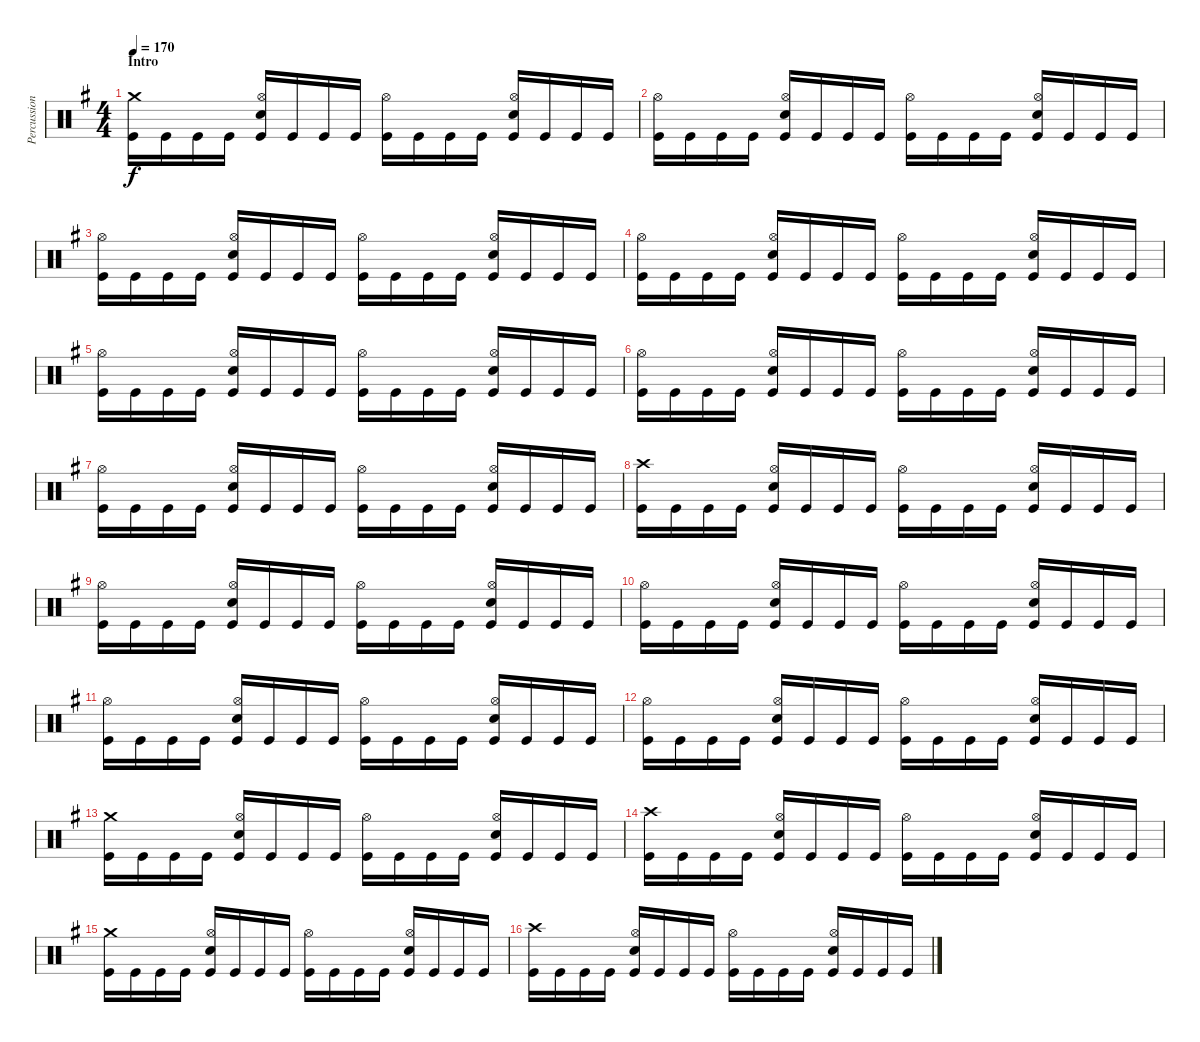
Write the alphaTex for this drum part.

\track ("Percussion" "Percussion") {instrument percussion}
\staff {score}
\articulation defaults
\ts (4 4)
\section ("" "Intro")
\tempo 170
\clef neutral
\ks g
("Crash medium (hit)" "Kick (hit)").16{dy f} "Kick (hit)".16 "Kick (hit)".16 "Kick (hit)".16 ("Hi-Hat (open)" "Snare (hit) 2" "Kick (hit)").16 "Kick (hit)".16 "Kick (hit)".16 "Kick (hit)".16 ("Hi-Hat (open)" "Kick (hit)").16 "Kick (hit)".16 "Kick (hit)".16 "Kick (hit)".16 ("Hi-Hat (open)" "Snare (hit) 2" "Kick (hit)").16 "Kick (hit)".16 "Kick (hit)".16 "Kick (hit)".16 |
("Hi-Hat (open)" "Kick (hit)").16 "Kick (hit)".16 "Kick (hit)".16 "Kick (hit)".16 ("Hi-Hat (open)" "Snare (hit) 2" "Kick (hit)").16 "Kick (hit)".16 "Kick (hit)".16 "Kick (hit)".16 ("Hi-Hat (open)" "Kick (hit)").16 "Kick (hit)".16 "Kick (hit)".16 "Kick (hit)".16 ("Hi-Hat (open)" "Snare (hit) 2" "Kick (hit)").16 "Kick (hit)".16 "Kick (hit)".16 "Kick (hit)".16 |
("Hi-Hat (open)" "Kick (hit)").16 "Kick (hit)".16 "Kick (hit)".16 "Kick (hit)".16 ("Hi-Hat (open)" "Snare (hit) 2" "Kick (hit)").16 "Kick (hit)".16 "Kick (hit)".16 "Kick (hit)".16 ("Hi-Hat (open)" "Kick (hit)").16 "Kick (hit)".16 "Kick (hit)".16 "Kick (hit)".16 ("Hi-Hat (open)" "Snare (hit) 2" "Kick (hit)").16 "Kick (hit)".16 "Kick (hit)".16 "Kick (hit)".16 |
("Hi-Hat (open)" "Kick (hit)").16 "Kick (hit)".16 "Kick (hit)".16 "Kick (hit)".16 ("Hi-Hat (open)" "Snare (hit) 2" "Kick (hit)").16 "Kick (hit)".16 "Kick (hit)".16 "Kick (hit)".16 ("Hi-Hat (open)" "Kick (hit)").16 "Kick (hit)".16 "Kick (hit)".16 "Kick (hit)".16 ("Hi-Hat (open)" "Snare (hit) 2" "Kick (hit)").16 "Kick (hit)".16 "Kick (hit)".16 "Kick (hit)".16 |
("Hi-Hat (open)" "Kick (hit)").16 "Kick (hit)".16 "Kick (hit)".16 "Kick (hit)".16 ("Hi-Hat (open)" "Snare (hit) 2" "Kick (hit)").16 "Kick (hit)".16 "Kick (hit)".16 "Kick (hit)".16 ("Hi-Hat (open)" "Kick (hit)").16 "Kick (hit)".16 "Kick (hit)".16 "Kick (hit)".16 ("Hi-Hat (open)" "Snare (hit) 2" "Kick (hit)").16 "Kick (hit)".16 "Kick (hit)".16 "Kick (hit)".16 |
("Hi-Hat (open)" "Kick (hit)").16 "Kick (hit)".16 "Kick (hit)".16 "Kick (hit)".16 ("Hi-Hat (open)" "Snare (hit) 2" "Kick (hit)").16 "Kick (hit)".16 "Kick (hit)".16 "Kick (hit)".16 ("Hi-Hat (open)" "Kick (hit)").16 "Kick (hit)".16 "Kick (hit)".16 "Kick (hit)".16 ("Hi-Hat (open)" "Snare (hit) 2" "Kick (hit)").16 "Kick (hit)".16 "Kick (hit)".16 "Kick (hit)".16 |
("Hi-Hat (open)" "Kick (hit)").16 "Kick (hit)".16 "Kick (hit)".16 "Kick (hit)".16 ("Hi-Hat (open)" "Snare (hit) 2" "Kick (hit)").16 "Kick (hit)".16 "Kick (hit)".16 "Kick (hit)".16 ("Hi-Hat (open)" "Kick (hit)").16 "Kick (hit)".16 "Kick (hit)".16 "Kick (hit)".16 ("Hi-Hat (open)" "Snare (hit) 2" "Kick (hit)").16 "Kick (hit)".16 "Kick (hit)".16 "Kick (hit)".16 |
("Crash high (hit)" "Kick (hit)").16 "Kick (hit)".16 "Kick (hit)".16 "Kick (hit)".16 ("Hi-Hat (open)" "Snare (hit) 2" "Kick (hit)").16 "Kick (hit)".16 "Kick (hit)".16 "Kick (hit)".16 ("Hi-Hat (open)" "Kick (hit)").16 "Kick (hit)".16 "Kick (hit)".16 "Kick (hit)".16 ("Hi-Hat (open)" "Snare (hit) 2" "Kick (hit)").16 "Kick (hit)".16 "Kick (hit)".16 "Kick (hit)".16 |
("Hi-Hat (open)" "Kick (hit)").16 "Kick (hit)".16 "Kick (hit)".16 "Kick (hit)".16 ("Hi-Hat (open)" "Snare (hit) 2" "Kick (hit)").16 "Kick (hit)".16 "Kick (hit)".16 "Kick (hit)".16 ("Hi-Hat (open)" "Kick (hit)").16 "Kick (hit)".16 "Kick (hit)".16 "Kick (hit)".16 ("Hi-Hat (open)" "Snare (hit) 2" "Kick (hit)").16 "Kick (hit)".16 "Kick (hit)".16 "Kick (hit)".16 |
("Hi-Hat (open)" "Kick (hit)").16 "Kick (hit)".16 "Kick (hit)".16 "Kick (hit)".16 ("Hi-Hat (open)" "Snare (hit) 2" "Kick (hit)").16 "Kick (hit)".16 "Kick (hit)".16 "Kick (hit)".16 ("Hi-Hat (open)" "Kick (hit)").16 "Kick (hit)".16 "Kick (hit)".16 "Kick (hit)".16 ("Hi-Hat (open)" "Snare (hit) 2" "Kick (hit)").16 "Kick (hit)".16 "Kick (hit)".16 "Kick (hit)".16 |
("Hi-Hat (open)" "Kick (hit)").16 "Kick (hit)".16 "Kick (hit)".16 "Kick (hit)".16 ("Hi-Hat (open)" "Snare (hit) 2" "Kick (hit)").16 "Kick (hit)".16 "Kick (hit)".16 "Kick (hit)".16 ("Hi-Hat (open)" "Kick (hit)").16 "Kick (hit)".16 "Kick (hit)".16 "Kick (hit)".16 ("Hi-Hat (open)" "Snare (hit) 2" "Kick (hit)").16 "Kick (hit)".16 "Kick (hit)".16 "Kick (hit)".16 |
("Hi-Hat (open)" "Kick (hit)").16 "Kick (hit)".16 "Kick (hit)".16 "Kick (hit)".16 ("Hi-Hat (open)" "Snare (hit) 2" "Kick (hit)").16 "Kick (hit)".16 "Kick (hit)".16 "Kick (hit)".16 ("Hi-Hat (open)" "Kick (hit)").16 "Kick (hit)".16 "Kick (hit)".16 "Kick (hit)".16 ("Hi-Hat (open)" "Snare (hit) 2" "Kick (hit)").16 "Kick (hit)".16 "Kick (hit)".16 "Kick (hit)".16 |
("Crash medium (hit)" "Kick (hit)").16 "Kick (hit)".16 "Kick (hit)".16 "Kick (hit)".16 ("Hi-Hat (open)" "Snare (hit) 2" "Kick (hit)").16 "Kick (hit)".16 "Kick (hit)".16 "Kick (hit)".16 ("Hi-Hat (open)" "Kick (hit)").16 "Kick (hit)".16 "Kick (hit)".16 "Kick (hit)".16 ("Hi-Hat (open)" "Snare (hit) 2" "Kick (hit)").16 "Kick (hit)".16 "Kick (hit)".16 "Kick (hit)".16 |
("Crash high (hit)" "Kick (hit)").16 "Kick (hit)".16 "Kick (hit)".16 "Kick (hit)".16 ("Hi-Hat (open)" "Snare (hit) 2" "Kick (hit)").16 "Kick (hit)".16 "Kick (hit)".16 "Kick (hit)".16 ("Hi-Hat (open)" "Kick (hit)").16 "Kick (hit)".16 "Kick (hit)".16 "Kick (hit)".16 ("Hi-Hat (open)" "Snare (hit) 2" "Kick (hit)").16 "Kick (hit)".16 "Kick (hit)".16 "Kick (hit)".16 |
("Crash medium (hit)" "Kick (hit)").16 "Kick (hit)".16 "Kick (hit)".16 "Kick (hit)".16 ("Hi-Hat (open)" "Snare (hit) 2" "Kick (hit)").16 "Kick (hit)".16 "Kick (hit)".16 "Kick (hit)".16 ("Hi-Hat (open)" "Kick (hit)").16 "Kick (hit)".16 "Kick (hit)".16 "Kick (hit)".16 ("Hi-Hat (open)" "Snare (hit) 2" "Kick (hit)").16 "Kick (hit)".16 "Kick (hit)".16 "Kick (hit)".16 |
("Crash high (hit)" "Kick (hit)").16 "Kick (hit)".16 "Kick (hit)".16 "Kick (hit)".16 ("Hi-Hat (open)" "Snare (hit) 2" "Kick (hit)").16 "Kick (hit)".16 "Kick (hit)".16 "Kick (hit)".16 ("Hi-Hat (open)" "Kick (hit)").16 "Kick (hit)".16 "Kick (hit)".16 "Kick (hit)".16 ("Hi-Hat (open)" "Snare (hit) 2" "Kick (hit)").16 "Kick (hit)".16 "Kick (hit)".16 "Kick (hit)".16
